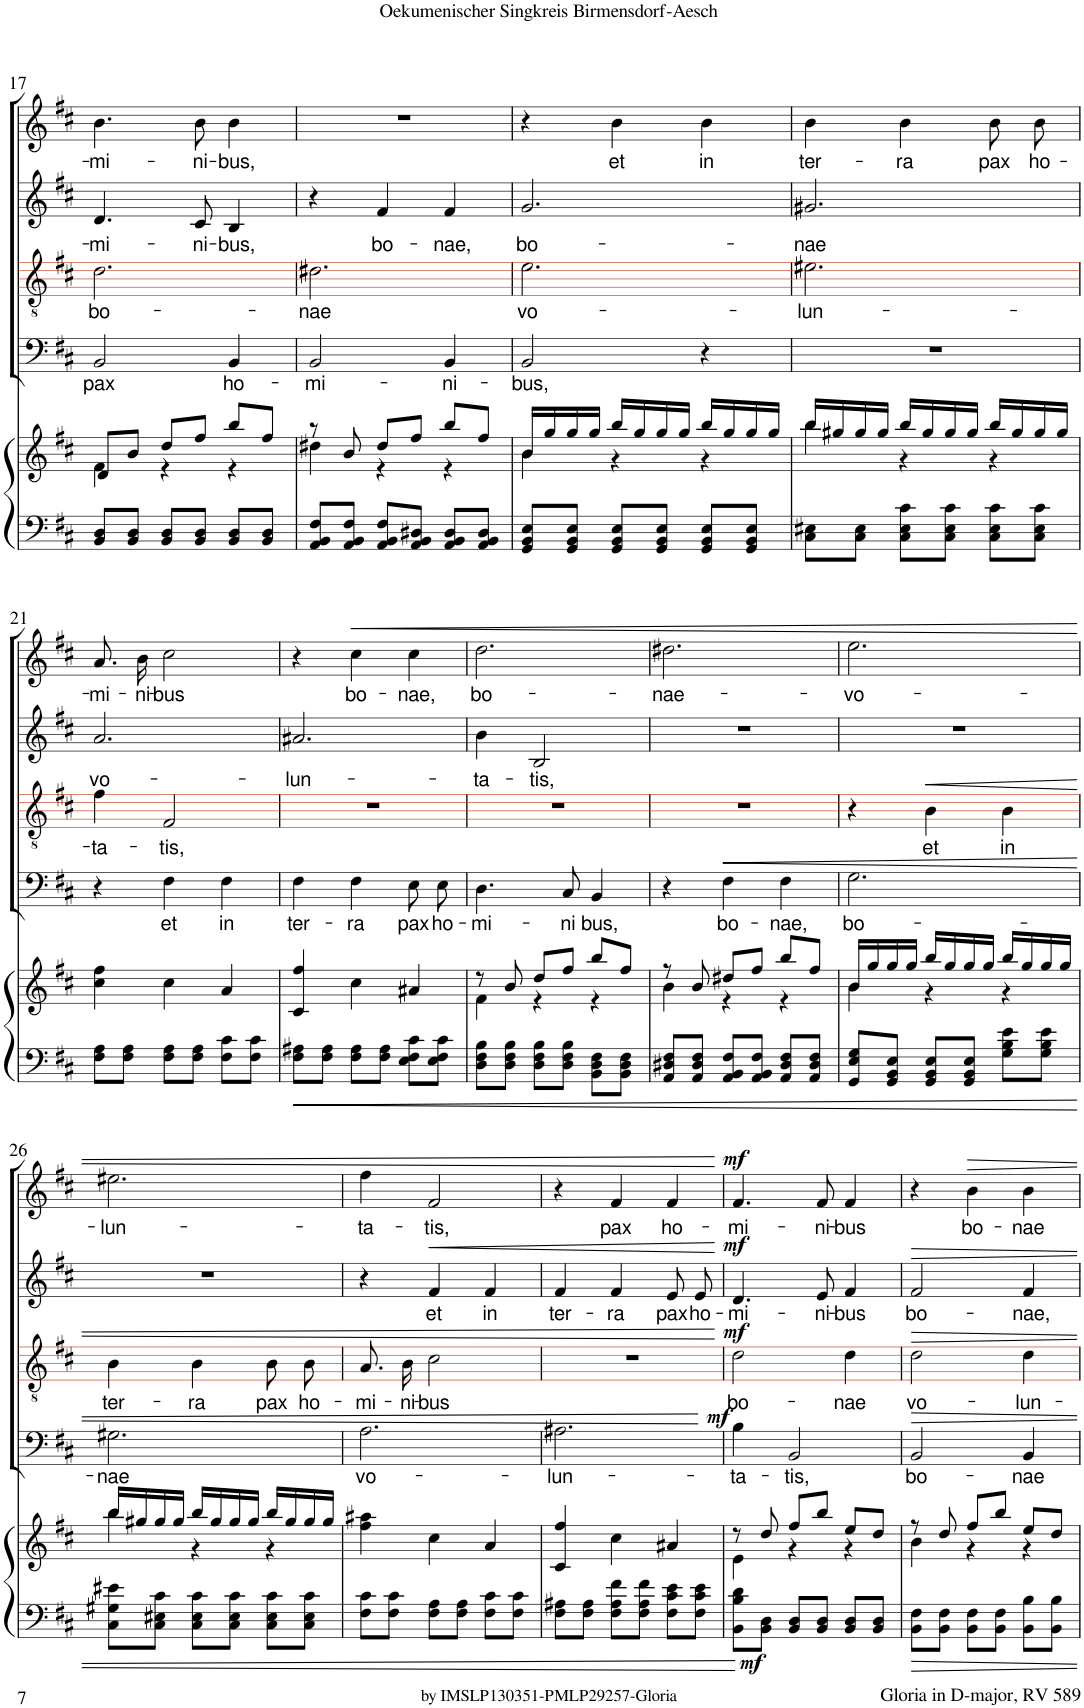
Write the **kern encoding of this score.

**kern	**kern	**dynam	**kern	**text	**dynam	**kern	**text	**dynam	**kern	**text	**dynam	**kern	**text	**dynam
*part5	*part5	*part5	*part4	*part4	*part4	*part3	*part3	*part3	*part2	*part2	*part2	*part1	*part1	*part1
*staff6	*staff5	*staff5/6	*staff4	*staff4	*staff4	*staff3	*staff3	*staff3	*staff2	*staff2	*staff2	*staff1	*staff1	*staff1
*I"Accomp.	*	*	*I"Basso	*	*	*I"Tenore	*	*	*I"Alto	*	*	*I"Soprano	*	*
!!LO:PB:g=z
*clefF4	*clefG2	*	*clefF4	*	*	*clefGv2	*	*	*clefG2	*	*	*clefG2	*	*
*k[f#c#]	*k[f#c#]	*	*k[f#c#]	*	*	*k[f#c#]	*	*	*k[f#c#]	*	*	*k[f#c#]	*	*
*M3/4	*M3/4	*	*M3/4	*	*	*M3/4	*	*	*M3/4	*	*	*M3/4	*	*
=17	=17	=17	=17	=17	=17	=17	=17	=17	=17	=17	=17	=17	=17	=17
*	*^	*	*	*	*	*	*	*	*	*	*	*	*	*
!	!	!	!	!	!LO:LY:b	!	!	!LO:LY:b	!	!	!LO:LY:b	!	!	!LO:LY:b	!
8BB/ 8D/L	8d/L	4f#\	.	2BB/	pax	.	2.d\	bo-	.	4.d/	-mi-	.	4.b\	-mi-	.
8BB/ 8D/J	8b/J	.	.	.	.	.	.	.	.	.	.	.	.	.	.
8BB/ 8D/L	8dd/L	4r	.	.	.	.	.	.	.	.	.	.	.	.	.
!	!	!	!	!	!	!	!	!	!	!	!LO:LY:b	!	!	!LO:LY:b	!
8BB/ 8D/J	8ff#/J	.	.	.	.	.	.	.	.	8c#/	-ni-	.	8b\	-ni-	.
!	!	!	!	!	!LO:LY:b	!	!	!	!	!	!LO:LY:b	!	!	!LO:LY:b	!
8BB/ 8D/L	8bb/L	4r	.	4BB/	ho-	.	.	.	.	4B/	-bus,	.	4b\	-bus,	.
8BB/ 8D/J	8ff#/J	.	.	.	.	.	.	.	.	.	.	.	.	.	.
=18	=18	=18	=18	=18	=18	=18	=18	=18	=18	=18	=18	=18	=18	=18	=18
!	!	!	!	!	!LO:LY:b	!	!	!LO:LY:b	!	!	!	!	!	!	!
8AA/ 8BB/ 8F#/L	8r	4dd#X\	.	2BB/	-mi-	.	2.d#X\	-nae	.	4r	.	.	2.r	.	.
8AA/ 8BB/ 8F#/J	8b/	.	.	.	.	.	.	.	.	.	.	.	.	.	.
!	!	!	!	!	!	!	!	!	!	!	!LO:LY:b	!	!	!	!
8AA/ 8BB/ 8F#/L	8dd#/L	4r	.	.	.	.	.	.	.	4f#/	bo-	.	.	.	.
8AA/ 8BB/ 8D#X/J	8ff#/J	.	.	.	.	.	.	.	.	.	.	.	.	.	.
!	!	!	!	!	!LO:LY:b	!	!	!	!	!	!LO:LY:b	!	!	!	!
8AA/ 8BB/ 8D#/L	8bb/L	4r	.	4BB/	-ni-	.	.	.	.	4f#/	-nae,	.	.	.	.
8AA/ 8BB/ 8D#/J	8ff#/J	.	.	.	.	.	.	.	.	.	.	.	.	.	.
=19	=19	=19	=19	=19	=19	=19	=19	=19	=19	=19	=19	=19	=19	=19	=19
!	!	!	!	!	!LO:LY:b	!	!	!LO:LY:b	!	!	!LO:LY:b	!	!	!	!
8GG/ 8BB/ 8E/L	16b/LL	4b\	.	2BB/	-bus,	.	2.e\	vo-	.	2.g/	bo-	.	4r	.	.
.	16gg/	.	.	.	.	.	.	.	.	.	.	.	.	.	.
8GG/ 8BB/ 8E/J	16gg/	.	.	.	.	.	.	.	.	.	.	.	.	.	.
.	16gg/JJ	.	.	.	.	.	.	.	.	.	.	.	.	.	.
!	!	!	!	!	!	!	!	!	!	!	!	!	!	!LO:LY:b	!
8GG/ 8BB/ 8E/L	16bb/LL	4r	.	.	.	.	.	.	.	.	.	.	4b\	et	.
.	16gg/	.	.	.	.	.	.	.	.	.	.	.	.	.	.
8GG/ 8BB/ 8E/J	16gg/	.	.	.	.	.	.	.	.	.	.	.	.	.	.
.	16gg/JJ	.	.	.	.	.	.	.	.	.	.	.	.	.	.
!	!	!	!	!	!	!	!	!	!	!	!	!	!	!LO:LY:b	!
8GG/ 8BB/ 8E/L	16bb/LL	4r	.	4r	.	.	.	.	.	.	.	.	4b\	in	.
.	16gg/	.	.	.	.	.	.	.	.	.	.	.	.	.	.
8GG/ 8BB/ 8E/J	16gg/	.	.	.	.	.	.	.	.	.	.	.	.	.	.
.	16gg/JJ	.	.	.	.	.	.	.	.	.	.	.	.	.	.
=20	=20	=20	=20	=20	=20	=20	=20	=20	=20	=20	=20	=20	=20	=20	=20
!	!	!	!	!	!	!	!	!LO:LY:b	!	!	!LO:LY:b	!	!	!LO:LY:b	!
8C#\ 8E#X\L	16bb/LL	4bb\	.	2.r	.	.	2.e#X\	-lun-	.	2.g#X/	-nae	.	4b\	ter-	.
.	16gg#X/	.	.	.	.	.	.	.	.	.	.	.	.	.	.
8C#\ 8E#\J	16gg#/	.	.	.	.	.	.	.	.	.	.	.	.	.	.
.	16gg#/JJ	.	.	.	.	.	.	.	.	.	.	.	.	.	.
!	!	!	!	!	!	!	!	!	!	!	!	!	!	!LO:LY:b	!
8C#\ 8E#\ 8c#\L	16bb/LL	4r	.	.	.	.	.	.	.	.	.	.	4b\	-ra	.
.	16gg#/	.	.	.	.	.	.	.	.	.	.	.	.	.	.
8C#\ 8E#\ 8c#\J	16gg#/	.	.	.	.	.	.	.	.	.	.	.	.	.	.
.	16gg#/JJ	.	.	.	.	.	.	.	.	.	.	.	.	.	.
!	!	!	!	!	!	!	!	!	!	!	!	!	!	!LO:LY:b	!
8C#\ 8E#\ 8c#\L	16bb/LL	4r	.	.	.	.	.	.	.	.	.	.	8b\L	pax	.
.	16gg#/	.	.	.	.	.	.	.	.	.	.	.	.	.	.
!	!	!	!	!	!	!	!	!	!	!	!	!	!	!LO:LY:b	!
8C#\ 8E#\ 8c#\J	16gg#/	.	.	.	.	.	.	.	.	.	.	.	8b\J	ho-	.
.	16gg#/JJ	.	.	.	.	.	.	.	.	.	.	.	.	.	.
*	*v	*v	*	*	*	*	*	*	*	*	*	*	*	*	*
!!LO:LB:g=z
=21	=21	=21	=21	=21	=21	=21	=21	=21	=21	=21	=21	=21	=21	=21
!	!	!	!	!	!	!	!LO:LY:b	!	!	!LO:LY:b	!	!	!LO:LY:b	!
8F#\ 8A\L	4cc#\ 4ff#\	.	4r	.	.	4f#\	-ta-	.	2.a/	vo-	.	8.a/L	-mi-	.
8F#\ 8A\J	.	.	.	.	.	.	.	.	.	.	.	.	.	.
!	!	!	!	!	!	!	!	!	!	!	!	!	!LO:LY:b	!
.	.	.	.	.	.	.	.	.	.	.	.	16b/Jk	-ni-	.
!	!	!	!	!LO:LY:b	!	!	!LO:LY:b	!	!	!	!	!	!LO:LY:b	!
8F#\ 8A\L	4cc#\	.	4F#\	et	.	2F#/	-tis,	.	.	.	.	2cc#\	-bus	.
8F#\ 8A\J	.	.	.	.	.	.	.	.	.	.	.	.	.	.
!	!	!	!	!LO:LY:b	!	!	!	!	!	!	!	!	!	!
8F#\ 8c#\L	4a/	.	4F#\	in	.	.	.	.	.	.	.	.	.	.
8F#\ 8c#\J	.	.	.	.	.	.	.	.	.	.	.	.	.	.
=22	=22	=22	=22	=22	=22	=22	=22	=22	=22	=22	=22	=22	=22	=22
!	!	!	!	!LO:LY:b	!	!	!	!	!	!LO:LY:b	!	!	!	!
8F#\ 8A#X\L	4c#/ 4ff#/	.	4F#\	ter-	.	2.r	.	.	2.a#X/	-lun-	.	4r	.	.
8F#\ 8A#\J	.	.	.	.	.	.	.	.	.	.	.	.	.	.
!	!	!	!	!LO:LY:b	!	!	!	!	!	!	!	!	!LO:LY:b	!LO:HP:b
8F#\ 8A#\L	4cc#\	.	4F#\	-ra	.	.	.	.	.	.	.	4cc#\	bo-	<
8F#\ 8A#\J	.	.	.	.	.	.	.	.	.	.	.	.	.	.
!	!	!	!	!LO:LY:b	!	!	!	!	!	!	!	!	!LO:LY:b	!
8E\ 8F#\ 8c#\L	4a#X/	.	8E\L	pax	.	.	.	.	.	.	.	4cc#\	-nae,	.
!	!	!	!	!LO:LY:b	!	!	!	!	!	!	!	!	!	!
8E\ 8F#\ 8c#\J	.	.	8E\J	ho-	.	.	.	.	.	.	.	.	.	.
=23	=23	=23	=23	=23	=23	=23	=23	=23	=23	=23	=23	=23	=23	=23
*	*^	*	*	*	*	*	*	*	*	*	*	*	*	*
!	!	!	!	!	!LO:LY:b	!	!	!	!	!	!LO:LY:b	!	!	!LO:LY:b	!
8D\ 8F#\ 8B\L	8r	4f#\	.	4.D\	-mi-	.	2.r	.	.	4b\	-ta-	.	2.dd\	bo-	.
8D\ 8F#\ 8B\J	8b/	.	.	.	.	.	.	.	.	.	.	.	.	.	.
!	!	!	!	!	!	!	!	!	!	!	!LO:LY:b	!	!	!	!
8D\ 8F#\ 8B\L	8dd/L	4r	.	.	.	.	.	.	.	2B/	-tis,	.	.	.	.
!	!	!	!	!	!LO:LY:b	!	!	!	!	!	!	!	!	!	!
8D\ 8F#\ 8B\J	8ff#/J	.	.	8C#/	-ni	.	.	.	.	.	.	.	.	.	.
!	!	!	!	!	!LO:LY:b	!	!	!	!	!	!	!	!	!	!
8BB\ 8D\ 8F#\L	8bb/L	4r	.	4BB/	bus,	.	.	.	.	.	.	.	.	.	.
8BB\ 8D\ 8F#\J	8ff#/J	.	.	.	.	.	.	.	.	.	.	.	.	.	.
=24	=24	=24	=24	=24	=24	=24	=24	=24	=24	=24	=24	=24	=24	=24	=24
!	!	!	!	!	!	!	!	!	!	!	!	!	!	!LO:LY:b	!
8AA/ 8D#X/ 8F#/L	8r	4b\	.	4r	.	.	2.r	.	.	2.r	.	.	2.dd#X\	-nae-	.
8AA/ 8D#/ 8F#/J	8b/	.	.	.	.	.	.	.	.	.	.	.	.	.	.
!	!	!	!	!	!LO:LY:b	!LO:HP:b	!	!	!	!	!	!	!	!	!
8AA/ 8BB/ 8F#/L	8dd#X/L	4r	.	4F#\	bo-	<	.	.	.	.	.	.	.	.	.
8AA/ 8BB/ 8F#/J	8ff#/J	.	.	.	.	.	.	.	.	.	.	.	.	.	.
!	!	!	!	!	!LO:LY:b	!	!	!	!	!	!	!	!	!	!
8AA/ 8D#/ 8F#/L	8bb/L	4r	.	4F#\	-nae,	.	.	.	.	.	.	.	.	.	.
8AA/ 8D#/ 8F#/J	8ff#/J	.	.	.	.	.	.	.	.	.	.	.	.	.	.
=25	=25	=25	=25	=25	=25	=25	=25	=25	=25	=25	=25	=25	=25	=25	=25
!	!	!	!	!	!LO:LY:b	!	!	!	!	!	!	!	!	!LO:LY:b	!
8GG/ 8E/ 8G/L	16b/LL	4b\	.	2.G\	bo-	.	4r	.	.	2.r	.	.	2.ee\	-vo-	.
.	16gg/	.	.	.	.	.	.	.	.	.	.	.	.	.	.
8GG/ 8BB/ 8E/J	16gg/	.	.	.	.	.	.	.	.	.	.	.	.	.	.
.	16gg/JJ	.	.	.	.	.	.	.	.	.	.	.	.	.	.
!	!	!	!	!	!	!	!	!LO:LY:b	!LO:HP:b	!	!	!	!	!	!
8GG/ 8BB/ 8E/L	16bb/LL	4r	.	.	.	.	4B\	et	<	.	.	.	.	.	.
.	16gg/	.	.	.	.	.	.	.	.	.	.	.	.	.	.
8GG/ 8BB/ 8E/J	16gg/	.	.	.	.	.	.	.	.	.	.	.	.	.	.
.	16gg/JJ	.	.	.	.	.	.	.	.	.	.	.	.	.	.
!	!	!	!	!	!	!	!	!LO:LY:b	!	!	!	!	!	!	!
8G\ 8B\ 8e\L	16bb/LL	4r	.	.	.	.	4B\	in	.	.	.	.	.	.	.
.	16gg/	.	.	.	.	.	.	.	.	.	.	.	.	.	.
8G\ 8B\ 8e\J	16gg/	.	.	.	.	.	.	.	.	.	.	.	.	.	.
.	16gg/JJ	.	.	.	.	.	.	.	.	.	.	.	.	.	.
!!LO:LB:g=z
=26	=26	=26	=26	=26	=26	=26	=26	=26	=26	=26	=26	=26	=26	=26	=26
!	!	!	!	!	!LO:LY:b	!	!	!LO:LY:b	!	!	!	!	!	!LO:LY:b	!
8C#\ 8G#X\ 8e#X\L	16bb/LL	4bb\	.	2.G#X\	-nae	.	4B\	ter-	.	2.r	.	.	2.ee#X\	-lun-	.
.	16gg#X/	.	.	.	.	.	.	.	.	.	.	.	.	.	.
8C#\ 8E#X\ 8c#\J	16gg#/	.	.	.	.	.	.	.	.	.	.	.	.	.	.
.	16gg#/JJ	.	.	.	.	.	.	.	.	.	.	.	.	.	.
!	!	!	!	!	!	!	!	!LO:LY:b	!	!	!	!	!	!	!
8C#\ 8E#\ 8c#\L	16bb/LL	4r	.	.	.	.	4B\	-ra	.	.	.	.	.	.	.
.	16gg#/	.	.	.	.	.	.	.	.	.	.	.	.	.	.
8C#\ 8E#\ 8c#\J	16gg#/	.	.	.	.	.	.	.	.	.	.	.	.	.	.
.	16gg#/JJ	.	.	.	.	.	.	.	.	.	.	.	.	.	.
!	!	!	!	!	!	!	!	!LO:LY:b	!	!	!	!	!	!	!
8C#\ 8E#\ 8c#\L	16bb/LL	4r	.	.	.	.	8B\L	pax	.	.	.	.	.	.	.
.	16gg#/	.	.	.	.	.	.	.	.	.	.	.	.	.	.
!	!	!	!	!	!	!	!	!LO:LY:b	!	!	!	!	!	!	!
8C#\ 8E#\ 8c#\J	16gg#/	.	.	.	.	.	8B\J	ho-	.	.	.	.	.	.	.
.	16gg#/JJ	.	.	.	.	.	.	.	.	.	.	.	.	.	.
*	*v	*v	*	*	*	*	*	*	*	*	*	*	*	*	*
=27	=27	=27	=27	=27	=27	=27	=27	=27	=27	=27	=27	=27	=27	=27
!	!	!	!	!LO:LY:b	!	!	!LO:LY:b	!	!	!	!	!	!LO:LY:b	!
8F#\ 8c#\L	4ff#\ 4aa#X\	.	2.A\	vo-	.	8.A/L	-mi-	.	4r	.	.	4ff#\	-ta-	.
8F#\ 8c#\J	.	.	.	.	.	.	.	.	.	.	.	.	.	.
!	!	!	!	!	!	!	!LO:LY:b	!	!	!	!	!	!	!
.	.	.	.	.	.	16B/Jk	-ni-	.	.	.	.	.	.	.
!	!	!	!	!	!	!	!LO:LY:b	!	!	!LO:LY:b	!LO:HP:b	!	!LO:LY:b	!
8F#\ 8A\L	4cc#\	.	.	.	.	2c#\	-bus	.	4f#/	et	<	2f#/	-tis,	.
8F#\ 8A\J	.	.	.	.	.	.	.	.	.	.	.	.	.	.
!	!	!	!	!	!	!	!	!	!	!LO:LY:b	!	!	!	!
8F#\ 8c#\L	4a/	.	.	.	.	.	.	.	4f#/	in	.	.	.	.
8F#\ 8c#\J	.	.	.	.	.	.	.	.	.	.	.	.	.	.
=28	=28	=28	=28	=28	=28	=28	=28	=28	=28	=28	=28	=28	=28	=28
!	!	!	!	!LO:LY:b	!	!	!	!	!	!LO:LY:b	!	!	!	!
8F#\ 8A#X\L	4c#/ 4ff#/	.	2.A#X\	-lun-	.	2.r	.	.	4f#/	ter-	.	4r	.	.
8F#\ 8A#\J	.	.	.	.	.	.	.	.	.	.	.	.	.	.
!	!	!	!	!	!	!	!	!	!	!LO:LY:b	!	!	!LO:LY:b	!
8F#\ 8A#\ 8f#\L	4cc#\	.	.	.	.	.	.	.	4f#/	-ra	.	4f#/	pax	.
8F#\ 8A#\ 8f#\J	.	.	.	.	.	.	.	.	.	.	.	.	.	.
!	!	!	!	!	!	!	!	!	!	!LO:LY:b	!	!	!LO:LY:b	!
8F#\ 8c#\ 8e\L	4a#X/	.	.	.	.	.	.	.	8e/L	pax	.	4f#/	ho-	.
!	!	!	!	!	!	!	!	!	!	!LO:LY:b	!	!	!	!
8F#\ 8c#\ 8e\J	.	.	.	.	.	.	.	.	8e/J	ho-	.	.	.	.
.	.	.	.	.	[	.	.	[	.	.	[	.	.	[
=29	=29	=29	=29	=29	=29	=29	=29	=29	=29	=29	=29	=29	=29	=29
*	*^	*	*	*	*	*	*	*	*	*	*	*	*	*
!	!	!	!LO:DY:b=2	!	!LO:LY:b	!LO:DY:a	!	!LO:LY:b	!LO:DY:a	!	!LO:LY:b	!LO:DY:a	!	!LO:LY:b	!LO:DY:a
8BB\ 8B\ 8d\L	8r	4e\	mf	4B\	-ta-	mf	2d\	bo-	mf	4.d/	-mi-	mf	4.f#/	-mi-	mf
8BB\ 8D\J	8dd/	.	.	.	.	.	.	.	.	.	.	.	.	.	.
!	!	!	!	!	!LO:LY:b	!	!	!	!	!	!	!	!	!	!
8BB/ 8D/L	8ff#/L	4r	.	2BB/	-tis,	.	.	.	.	.	.	.	.	.	.
!	!	!	!	!	!	!	!	!	!	!	!LO:LY:b	!	!	!LO:LY:b	!
8BB/ 8D/J	8bb/J	.	.	.	.	.	.	.	.	8e/	-ni-	.	8f#/	-ni-	.
!	!	!	!	!	!	!	!	!LO:LY:b	!	!	!LO:LY:b	!	!	!LO:LY:b	!
8BB/ 8D/L	8ee/L	4r	.	.	.	.	4d\	-nae	.	4f#/	-bus	.	4f#/	-bus	.
8BB/ 8D/J	8dd/J	.	.	.	.	.	.	.	.	.	.	.	.	.	.
=30	=30	=30	=30	=30	=30	=30	=30	=30	=30	=30	=30	=30	=30	=30	=30
!	!	!	!	!	!LO:LY:b	!	!	!LO:LY:b	!	!	!LO:LY:b	!	!	!	!
8BB\ 8F#\L	8r	4b\	.	2BB/	bo-	.	2d\	vo-	.	2f#/	bo-	.	4r	.	.
8BB\ 8F#\J	8dd/	.	.	.	.	.	.	.	.	.	.	.	.	.	.
!	!	!	!	!	!	!	!	!	!	!	!	!	!	!LO:LY:b	!
8BB\ 8F#\L	8ff#/L	4r	.	.	.	.	.	.	.	.	.	.	4b\	bo-	.
8BB\ 8F#\J	8bb/J	.	.	.	.	.	.	.	.	.	.	.	.	.	.
!	!	!	!	!	!LO:LY:b	!	!	!LO:LY:b	!	!	!LO:LY:b	!	!	!LO:LY:b	!
8BB\ 8B\L	8ee/L	4r	.	4BB/	-nae	.	4d\	-lun-	.	4f#/	-nae,	.	4b\	-nae	.
8BB\ 8B\J	8dd/J	.	.	.	.	.	.	.	.	.	.	.	.	.	.
*	*v	*v	*	*	*	*	*	*	*	*	*	*	*	*	*
=	=	=	=	=	=	=	=	=	=	=	=	=	=	=
*-	*-	*-	*-	*-	*-	*-	*-	*-	*-	*-	*-	*-	*-	*-
